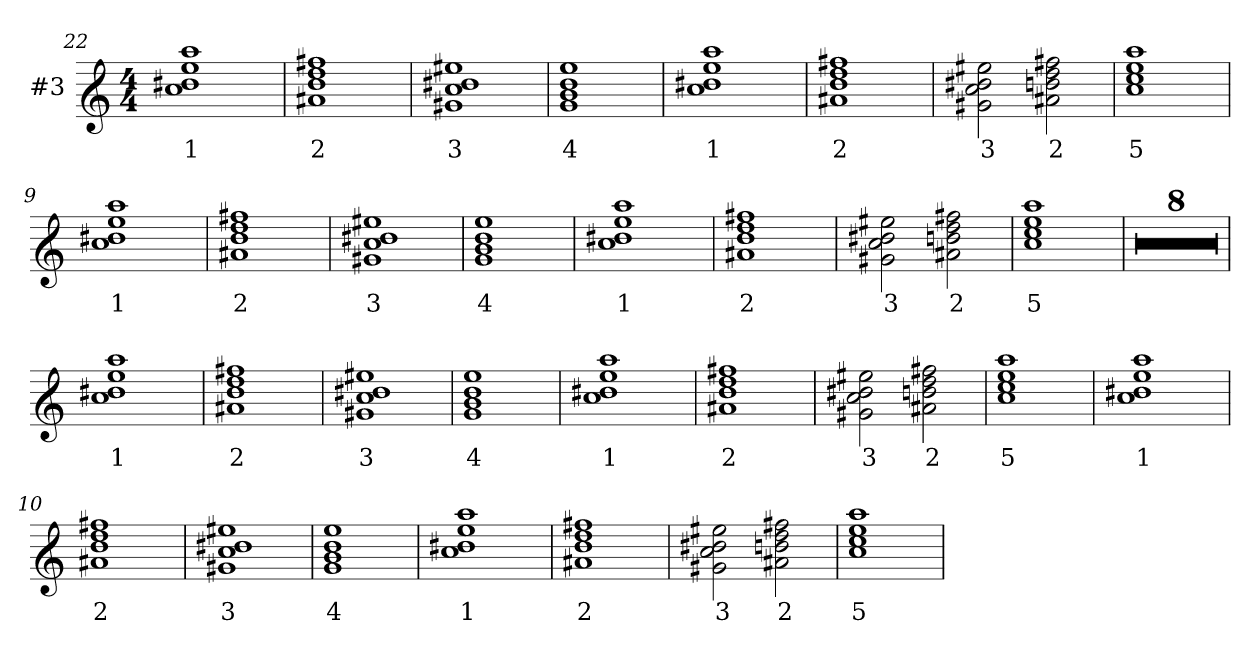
**kern	**text
*part1	*part1
*staff1	*staff1
*I"#3	*
*stria6	*
*clefG2	*
*k[]	*
*M4/4	*
*MM142	*
=22	=22
!	!LO:LY:b
1cc 1dd#X 1gg 1ccc	1
=23	=23
!	!LO:LY:b
1a#X 1dd 1ff 1aa#X	2
=24	=24
!	!LO:LY:b
1g#X 1cc 1dd#X 1gg#X	3
=25	=25
!	!LO:LY:b
1g 1b 1dd 1gg	4
=5	=5
!	!LO:LY:b
1cc 1dd#X 1gg 1ccc	1
=6	=6
!	!LO:LY:b
1a#X 1dd 1ff 1aa#X	2
=7	=7
!	!LO:LY:b
2g#X\ 2cc\ 2dd#X\ 2gg#X\	3
!	!LO:LY:b
2a#X\ 2ddn\ 2ff\ 2aa#X\	2
=8	=8
!	!LO:LY:b
1cc 1ee 1gg 1ccc	5
=9	=9
!	!LO:LY:b
1cc 1dd#X 1gg 1ccc	1
=10	=10
!	!LO:LY:b
1a#X 1dd 1ff 1aa#X	2
=11	=11
!	!LO:LY:b
1g#X 1cc 1dd#X 1gg#X	3
=12	=12
!	!LO:LY:b
1g 1b 1dd 1gg	4
=13	=13
!	!LO:LY:b
1cc 1dd#X 1gg 1ccc	1
!!LO:LB:g=z
=14	=14
!	!LO:LY:b
1a#X 1dd 1ff 1aa#X	2
=15	=15
!	!LO:LY:b
2g#X\ 2cc\ 2dd#X\ 2gg#X\	3
!	!LO:LY:b
2a#X\ 2ddn\ 2ff\ 2aa#X\	2
=16	=16
!	!LO:LY:b
1cc 1ee 1gg 1ccc	5
=17	=17
1r	.
=18	=18
1r	.
=19	=19
1r	.
=20	=20
1r	.
=21	=21
1r	.
=22	=22
1r	.
=23	=23
1r	.
=24	=24
1r	.
=1	=1
!	!LO:LY:b
1cc 1dd#X 1gg 1ccc	1
=2	=2
!	!LO:LY:b
1a#X 1dd 1ff 1aa#X	2
=3	=3
!	!LO:LY:b
1g#X 1cc 1dd#X 1gg#X	3
=4	=4
!	!LO:LY:b
1g 1b 1dd 1gg	4
=5	=5
!	!LO:LY:b
1cc 1dd#X 1gg 1ccc	1
=6	=6
!	!LO:LY:b
1a#X 1dd 1ff 1aa#X	2
=7	=7
!	!LO:LY:b
2g#X\ 2cc\ 2dd#X\ 2gg#X\	3
!	!LO:LY:b
2a#X\ 2ddn\ 2ff\ 2aa#X\	2
=8	=8
!	!LO:LY:b
1cc 1ee 1gg 1ccc	5
=9	=9
!	!LO:LY:b
1cc 1dd#X 1gg 1ccc	1
=10	=10
!	!LO:LY:b
1a#X 1dd 1ff 1aa#X	2
=11	=11
!	!LO:LY:b
1g#X 1cc 1dd#X 1gg#X	3
=12	=12
!	!LO:LY:b
1g 1b 1dd 1gg	4
=13	=13
!	!LO:LY:b
1cc 1dd#X 1gg 1ccc	1
!!LO:LB:g=z
=14	=14
!	!LO:LY:b
1a#X 1dd 1ff 1aa#X	2
=15	=15
!	!LO:LY:b
2g#X\ 2cc\ 2dd#X\ 2gg#X\	3
!	!LO:LY:b
2a#X\ 2ddn\ 2ff\ 2aa#X\	2
=16	=16
!	!LO:LY:b
1cc 1ee 1gg 1ccc	5
=	=
*-	*-
